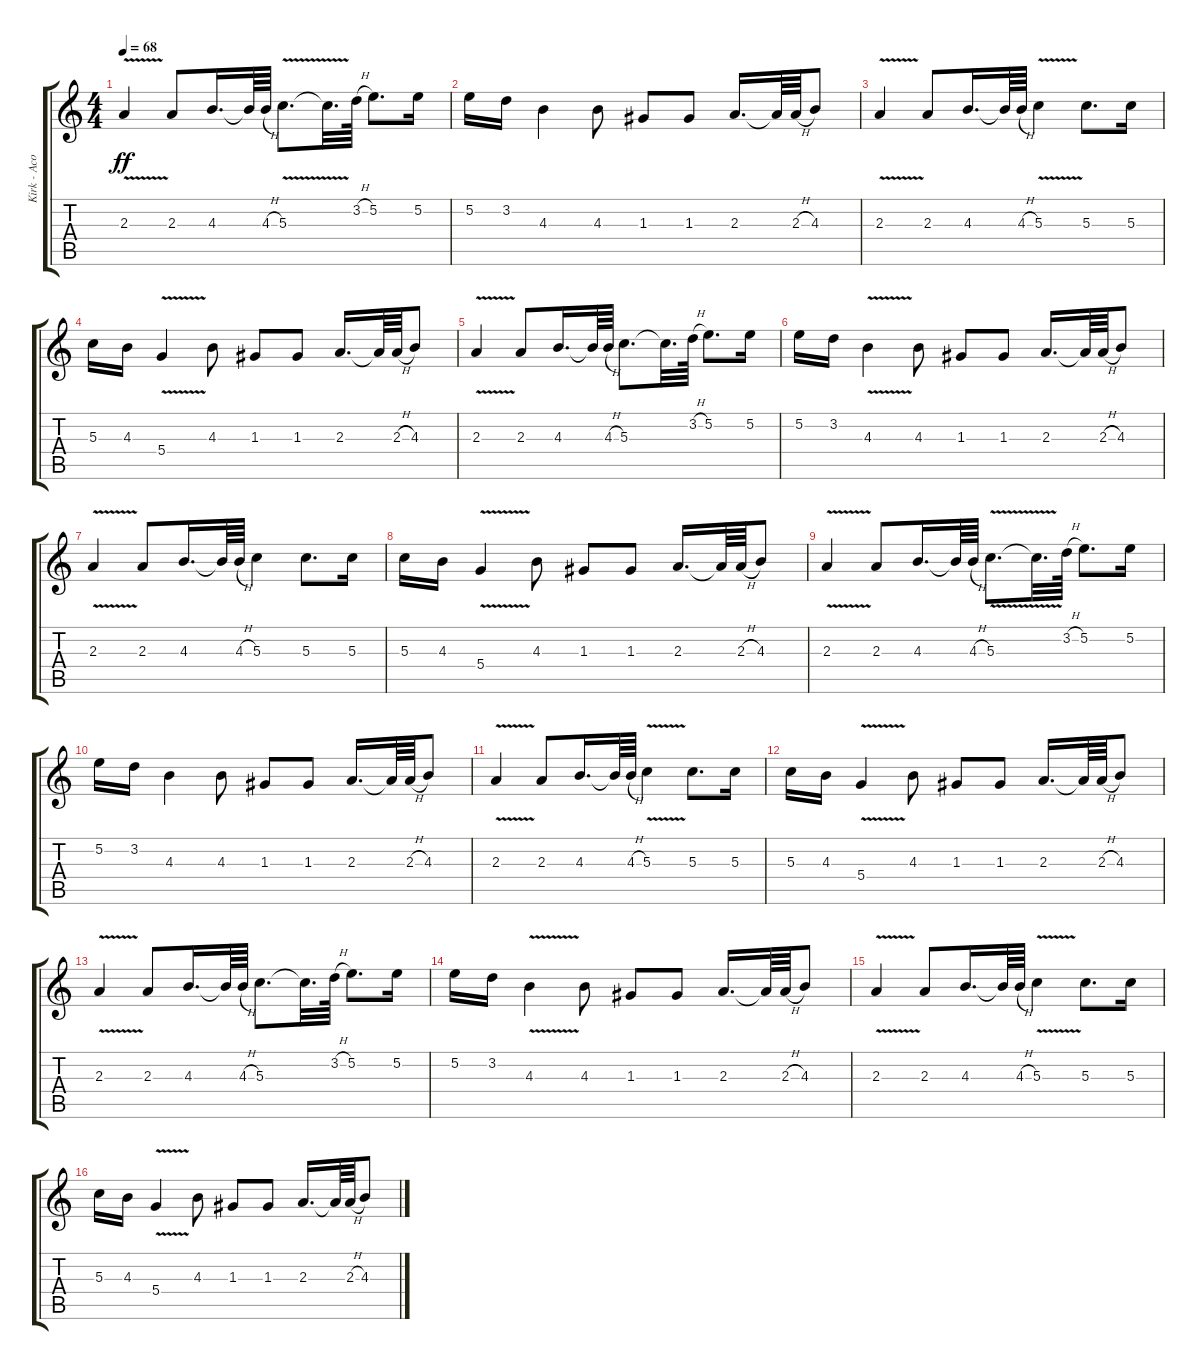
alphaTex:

\track ("Kirk - Acoustic(solo 1)" "Kirk - Aco") {instrument acousticguitarsteel}
\staff {score tabs}
\tuning (E4 B3 G3 D3 A2 E2) {hide}
\ts (4 4)
\tempo 68
\clef g2
\ks c
2.3{v}.4{dy ff} 2.3.8 4.3.16{d} 4.3{t}.64 4.3{h}.64 5.3{v}.8{d} 5.3{t}.32{d} 3.2{h}.64 5.2.8{d} 5.2.16 |
5.2.16 3.2.16 4.3.4 4.3.8 1.3.8 1.3.8 2.3.16{d} 2.3{t}.64 2.3{h}.64 4.3.8 |
2.3{v}.4 2.3.8 4.3.16{d} 4.3{t}.64 4.3{h}.64 5.3{v}.4 5.3.8{d} 5.3.16 |
5.3.16 4.3.16 5.4{v}.4 4.3.8 1.3.8 1.3.8 2.3.16{d} 2.3{t}.64 2.3{h}.64 4.3.8 |
2.3{v}.4 2.3.8 4.3.16{d} 4.3{t}.64 4.3{h}.64 5.3.8{d} 5.3{t}.32{d} 3.2{h}.64 5.2.8{d} 5.2.16 |
5.2.16 3.2.16 4.3{v}.4 4.3.8 1.3.8 1.3.8 2.3.16{d} 2.3{t}.64 2.3{h}.64 4.3.8 |
2.3{v}.4 2.3.8 4.3.16{d} 4.3{t}.64 4.3{h}.64 5.3.4 5.3.8{d} 5.3.16 |
5.3.16 4.3.16 5.4{v}.4 4.3.8 1.3.8 1.3.8 2.3.16{d} 2.3{t}.64 2.3{h}.64 4.3.8 |
2.3{v}.4 2.3.8 4.3.16{d} 4.3{t}.64 4.3{h}.64 5.3{v}.8{d} 5.3{t}.32{d} 3.2{h}.64 5.2.8{d} 5.2.16 |
5.2.16 3.2.16 4.3.4 4.3.8 1.3.8 1.3.8 2.3.16{d} 2.3{t}.64 2.3{h}.64 4.3.8 |
2.3{v}.4{volume 8} 2.3.8 4.3.16{d} 4.3{t}.64 4.3{h}.64 5.3{v}.4 5.3.8{d} 5.3.16 |
5.3.16 4.3.16 5.4{v}.4 4.3.8 1.3.8 1.3.8 2.3.16{d} 2.3{t}.64 2.3{h}.64 4.3.8 |
2.3{v}.4 2.3.8 4.3.16{d} 4.3{t}.64 4.3{h}.64 5.3.8{d} 5.3{t}.32{d} 3.2{h}.64 5.2.8{d} 5.2.16 |
5.2.16 3.2.16 4.3{v}.4 4.3.8 1.3.8 1.3.8 2.3.16{d} 2.3{t}.64 2.3{h}.64 4.3.8 |
2.3{v}.4{volume 0} 2.3.8 4.3.16{d} 4.3{t}.64 4.3{h}.64 5.3{v}.4 5.3.8{d} 5.3.16 |
5.3.16 4.3.16 5.4{v}.4 4.3.8 1.3.8 1.3.8 2.3.16{d} 2.3{t}.64 2.3{h}.64 4.3.8
